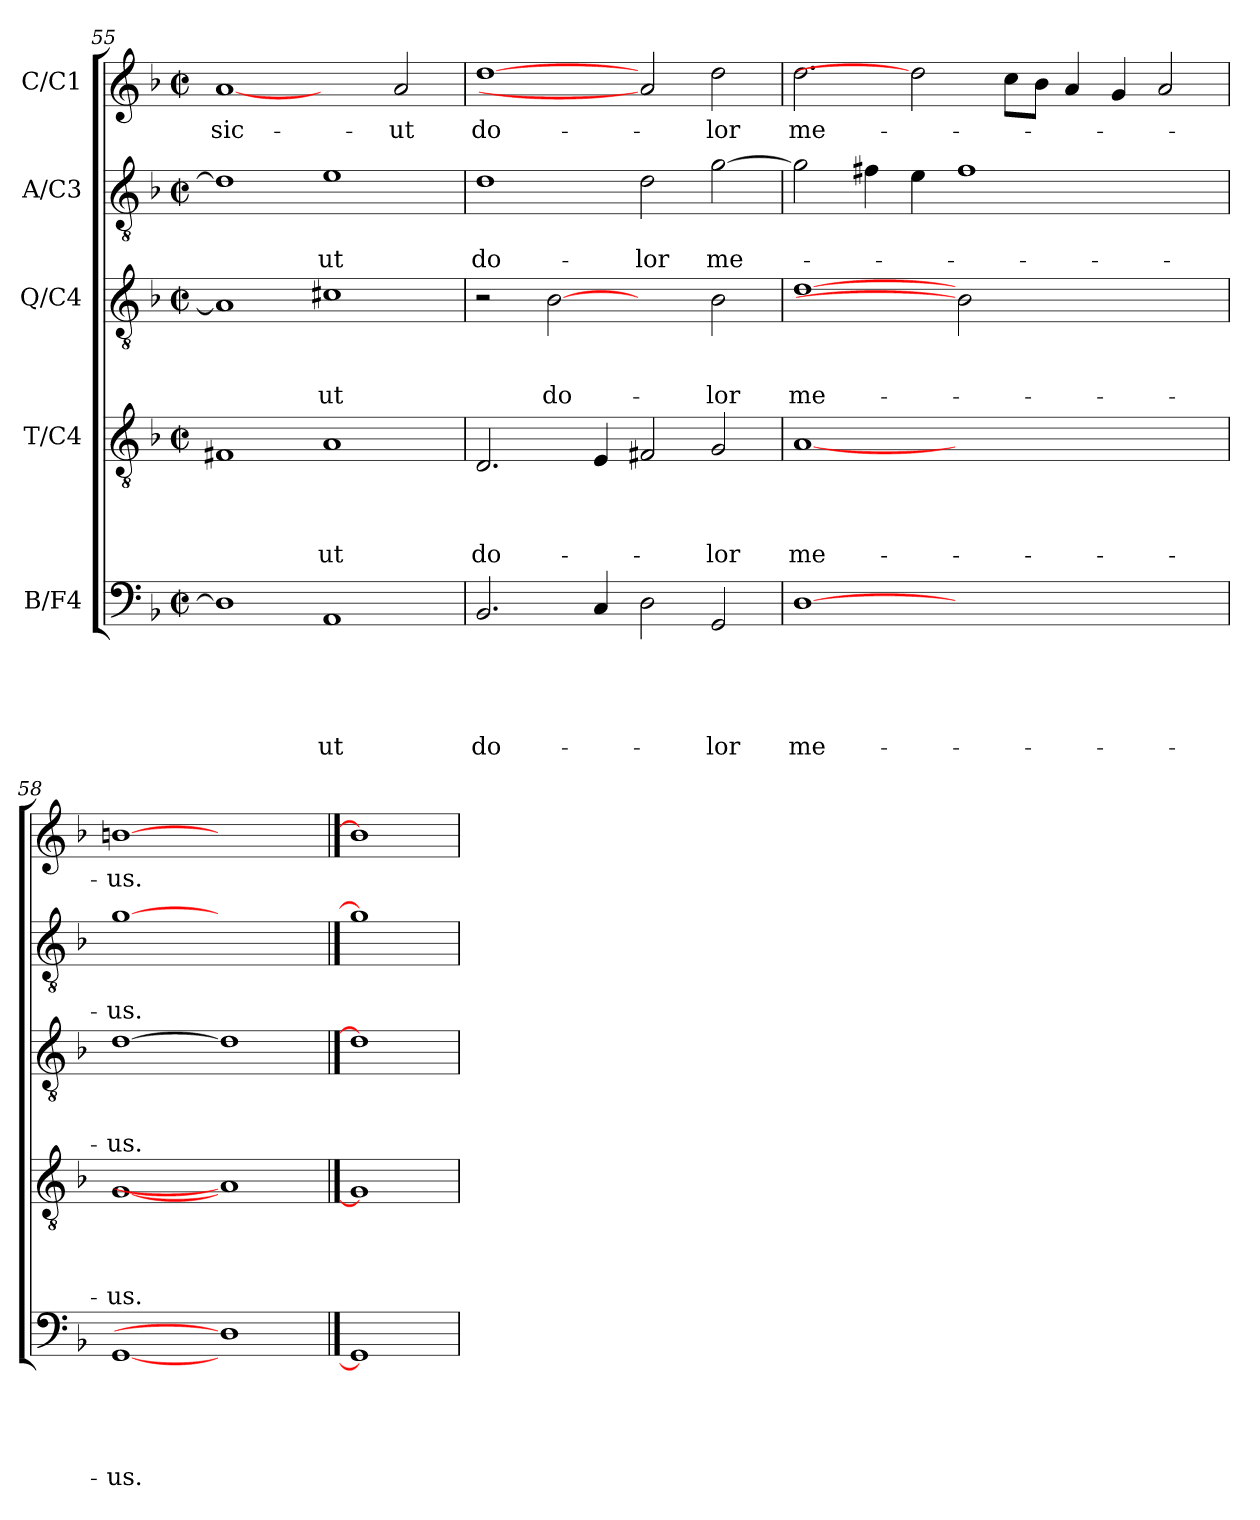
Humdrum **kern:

**kern	**text	**text	**text	**text	**text	**kern	**text	**text	**text	**text	**kern	**text	**text	**text	**kern	**text	**text	**kern	**text
*part5	*part5	*part5	*part5	*part5	*part5	*part4	*part4	*part4	*part4	*part4	*part3	*part3	*part3	*part3	*part2	*part2	*part2	*part1	*part1
*staff5	*staff5	*staff5	*staff5	*staff5	*staff5	*staff4	*staff4	*staff4	*staff4	*staff4	*staff3	*staff3	*staff3	*staff3	*staff2	*staff2	*staff2	*staff1	*staff1
*I"B/F4	*	*	*	*	*	*I"T/C4	*	*	*	*	*I"Q/C4	*	*	*	*I"A/C3	*	*	*I"C/C1	*
*clefF4	*	*	*	*	*	*clefGv2	*	*	*	*	*clefGv2	*	*	*	*clefGv2	*	*	*clefG2	*
*k[b-]	*	*	*	*	*	*k[b-]	*	*	*	*	*k[b-]	*	*	*	*k[b-]	*	*	*k[b-]	*
*F:	*	*	*	*	*	*F:	*	*	*	*	*F:	*	*	*	*F:	*	*	*F:	*
*M2/2	*	*	*	*	*	*M2/2	*	*	*	*	*M2/2	*	*	*	*M2/2	*	*	*M2/2	*
*met(c|)	*	*	*	*	*	*met(c|)	*	*	*	*	*met(c|)	*	*	*	*met(c|)	*	*	*met(c|)	*
=55	=55	=55	=55	=55	=55	=55	=55	=55	=55	=55	=55	=55	=55	=55	=55	=55	=55	=55	=55
1D]	.	.	.	.	.	1F#	.	.	.	.	1A]	.	.	.	1d]	.	.	[1a	sic-
1AA	.	.	.	.	-ut	1A	.	.	.	-ut	1c#X	.	.	-ut	1e	.	-ut	2ryy	.
.	.	.	.	.	.	.	.	.	.	.	.	.	.	.	.	.	.	2a/	-ut
!!LO:LB:g=z
=56	=56	=56	=56	=56	=56	=56	=56	=56	=56	=56	=56	=56	=56	=56	=56	=56	=56	=56	=56
2.BB-/	.	.	.	.	do-	2.D/	.	.	.	do-	2r	.	.	.	1d	.	do-	[1dd	do-
.	.	.	.	.	.	.	.	.	.	.	[2B-	.	.	do-	.	.	.	.	.
4C/	.	.	.	.	.	4E/	.	.	.	.	.	.	.	.	.	.	.	.	.
2D\	.	.	.	.	.	2F#X/	.	.	.	.	2ryy	.	.	.	2d\	.	-lor	2a]	.
2GG/	.	.	.	.	-lor	2G/	.	.	.	-lor	2B-\	.	.	-lor	[2g\	.	me-	2dd\	-lor
=57	=57	=57	=57	=57	=57	=57	=57	=57	=57	=57	=57	=57	=57	=57	=57	=57	=57	=57	=57
[1D	.	.	.	.	me-	[1A	.	.	.	me-	[1d	.	.	me-	2g\]	.	.	2.dd\	me-
.	.	.	.	.	.	.	.	.	.	.	.	.	.	.	4f#X\	.	.	.	.
.	.	.	.	.	.	.	.	.	.	.	.	.	.	.	4e\	.	.	2dd]	.
1.ryy	.	.	.	.	.	1.ryy	.	.	.	.	2B-]	.	.	.	1f#	.	.	.	.
.	.	.	.	.	.	.	.	.	.	.	.	.	.	.	.	.	.	8cc\L	.
.	.	.	.	.	.	.	.	.	.	.	.	.	.	.	.	.	.	8b-\J	.
.	.	.	.	.	.	.	.	.	.	.	1ryy	.	.	.	.	.	.	4a/	.
.	.	.	.	.	.	.	.	.	.	.	.	.	.	.	.	.	.	4g/	.
.	.	.	.	.	.	.	.	.	.	.	.	.	.	.	2ryy	.	.	2a/	.
=58	=58	=58	=58	=58	=58	=58	=58	=58	=58	=58	=58	=58	=58	=58	=58	=58	=58	=58	=58
[1GG	.	.	.	.	-us.	[1G	.	.	.	-us.	[1d	.	.	-us.	[1g	.	-us.	[1bn	-us.
1D]	.	.	.	.	.	1A]	.	.	.	.	1d]	.	.	.	1ryy	.	.	1ryy	.
==59	==59	==59	==59	==59	==59	==59	==59	==59	==59	==59	==59	==59	==59	==59	==59	==59	==59	==59	==59
1GG]	.	.	.	.	.	1G]	.	.	.	.	1d]	.	.	.	1g]	.	.	1b]	.
=	=	=	=	=	=	=	=	=	=	=	=	=	=	=	=	=	=	=	=
*-	*-	*-	*-	*-	*-	*-	*-	*-	*-	*-	*-	*-	*-	*-	*-	*-	*-	*-	*-
